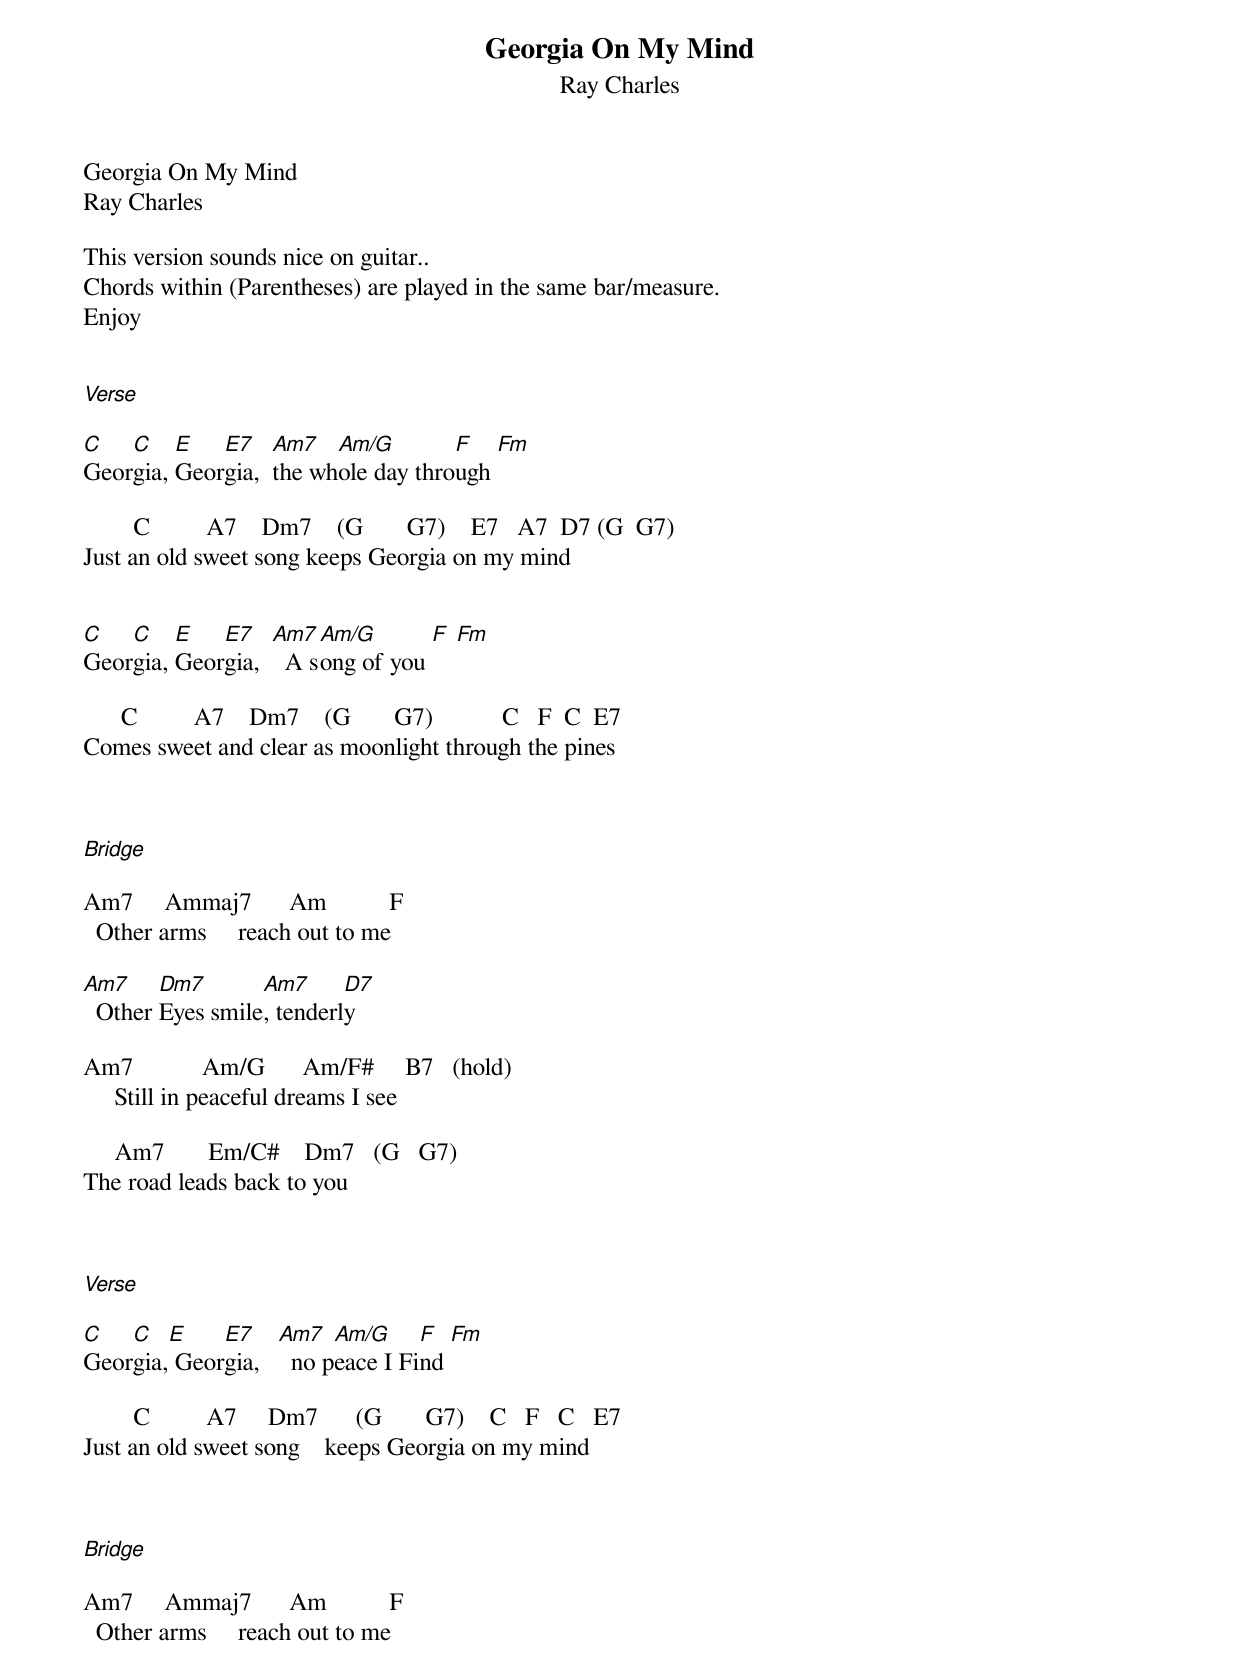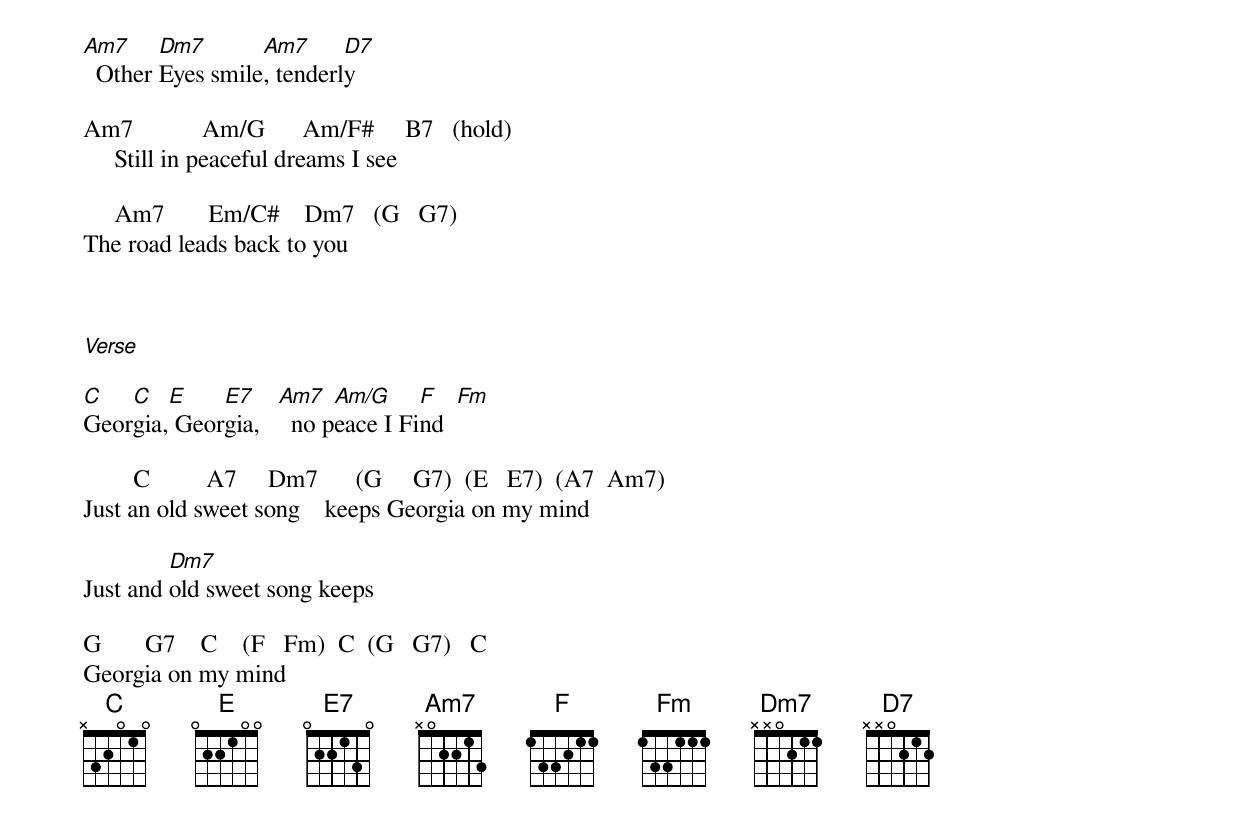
{title: Georgia On My Mind}
{subtitle: Ray Charles}
Georgia On My Mind
Ray Charles

This version sounds nice on guitar..
Chords within (Parentheses) are played in the same bar/measure.
Enjoy


[Verse]

[C]Geor[C]gia, [E]Geor[E7]gia,  [Am7]the wh[Am/G]ole day thro[F]ugh [Fm]

        C         A7    Dm7    (G       G7)    E7   A7  D7 (G  G7)
Just an old sweet song keeps Georgia on my mind


[C]Geor[C]gia, [E]Geor[E7]gia,  [Am7]  A s[Am/G]ong of you [F] [Fm]

      C         A7    Dm7    (G       G7)           C   F  C  E7
Comes sweet and clear as moonlight through the pines



[Bridge]

Am7     Ammaj7      Am          F
  Other arms     reach out to me

[Am7]  Other [Dm7]Eyes smile[Am7], tenderl[D7]y

Am7           Am/G      Am/F#     B7   (hold)
     Still in peaceful dreams I see

     Am7       Em/C#    Dm7   (G   G7)
The road leads back to you



[Verse]

[C]Geor[C]gia,[E] Geor[E7]gia,   [Am7]  no p[Am/G]eace I Fi[F]nd [Fm]

        C         A7     Dm7      (G       G7)    C   F   C   E7
Just an old sweet song    keeps Georgia on my mind



[Bridge]

Am7     Ammaj7      Am          F
  Other arms     reach out to me

[Am7]  Other [Dm7]Eyes smile[Am7], tenderl[D7]y

Am7           Am/G      Am/F#     B7   (hold)
     Still in peaceful dreams I see

     Am7       Em/C#    Dm7   (G   G7)
The road leads back to you



[Verse]

[C]Geor[C]gia,[E] Geor[E7]gia,   [Am7]  no p[Am/G]eace I Fi[F]nd  [Fm]

        C         A7     Dm7      (G     G7)  (E   E7)  (A7  Am7)
Just an old sweet song    keeps Georgia on my mind

Just and [Dm7]old sweet song keeps

G       G7    C    (F   Fm)  C  (G   G7)   C
Georgia on my mind
